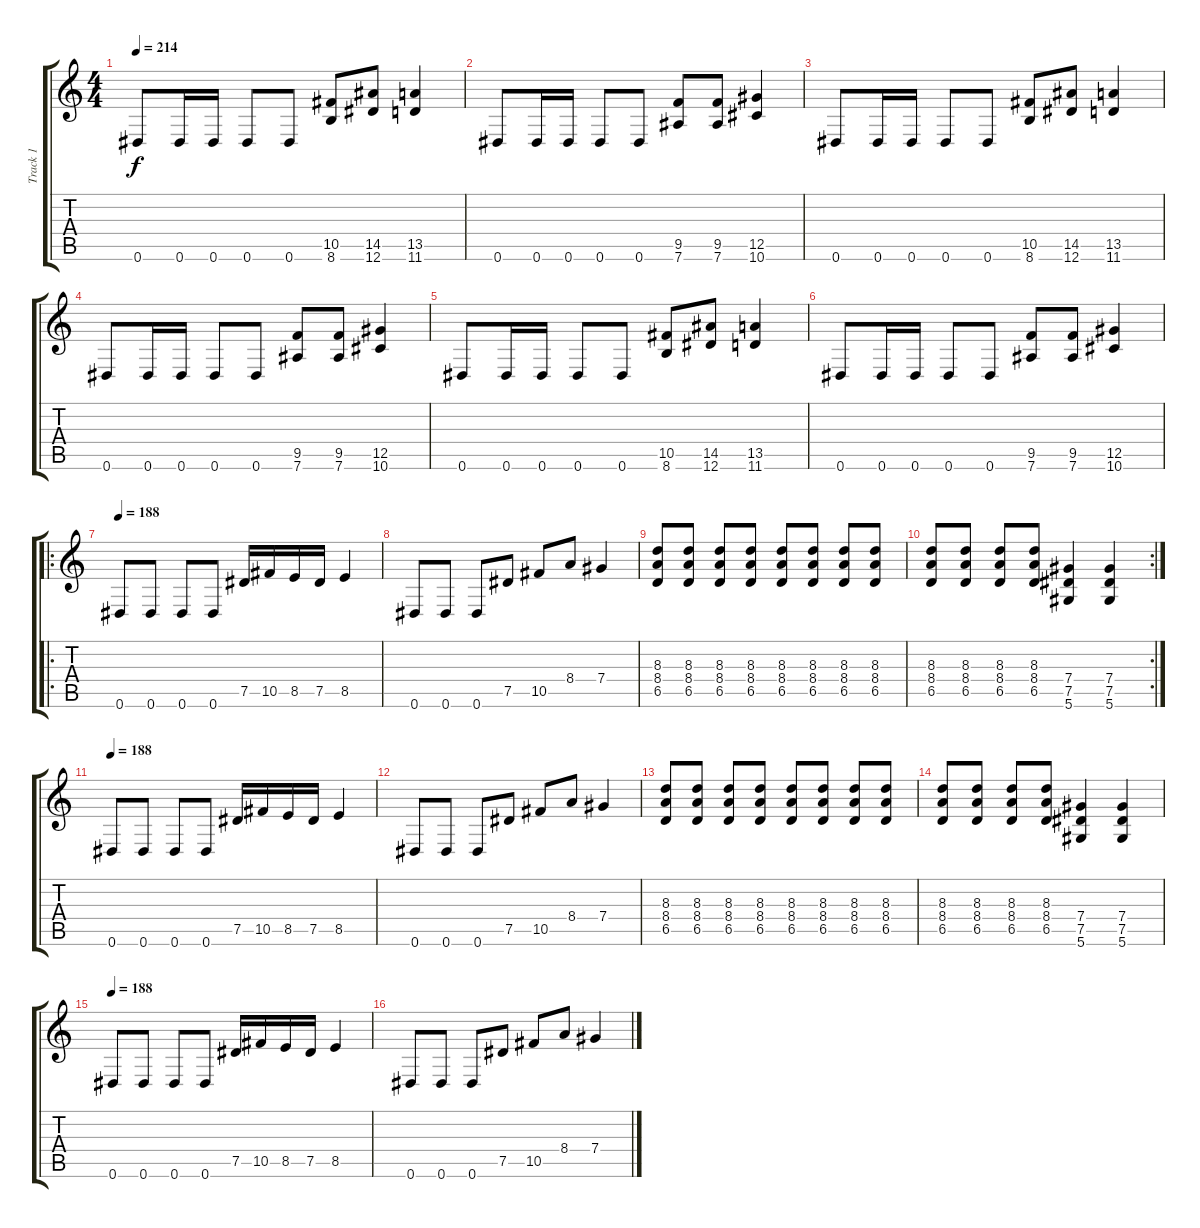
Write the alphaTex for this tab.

\track ("Track 1" "Track 1") {instrument distortionguitar}
\staff {score tabs}
\tuning (Eb4 Bb3 Gb3 Db3 Ab2 Eb2) {hide}
\ts (4 4)
\tempo 214
\clef g2
\ks c
0.6.8{dy f} 0.6.16 0.6.16 0.6.8 0.6.8 (10.5 8.6).8 (14.5 12.6).8 (13.5 11.6).4 |
0.6.8 0.6.16 0.6.16 0.6.8 0.6.8 (9.5 7.6).8 (9.5 7.6).8 (12.5 10.6).4 |
0.6.8 0.6.16 0.6.16 0.6.8 0.6.8 (10.5 8.6).8 (14.5 12.6).8 (13.5 11.6).4 |
0.6.8 0.6.16 0.6.16 0.6.8 0.6.8 (9.5 7.6).8 (9.5 7.6).8 (12.5 10.6).4 |
0.6.8 0.6.16 0.6.16 0.6.8 0.6.8 (10.5 8.6).8 (14.5 12.6).8 (13.5 11.6).4 |
0.6.8 0.6.16 0.6.16 0.6.8 0.6.8 (9.5 7.6).8 (9.5 7.6).8 (12.5 10.6).4 |
\ro
\tempo 188
0.6.8 0.6.8 0.6.8 0.6.8 7.5.16 10.5.16 8.5.16 7.5.16 8.5.4 |
0.6.8 0.6.8 0.6.8 7.5.8 10.5.8 8.4.8 7.4.4 |
(8.3 8.4 6.5).8 (8.3 8.4 6.5).8 (8.3 8.4 6.5).8 (8.3 8.4 6.5).8 (8.3 8.4 6.5).8 (8.3 8.4 6.5).8 (8.3 8.4 6.5).8 (8.3 8.4 6.5).8 |
\rc 2
(8.3 8.4 6.5).8 (8.3 8.4 6.5).8 (8.3 8.4 6.5).8 (8.3 8.4 6.5).8 (7.4 7.5 5.6).4 (7.4 7.5 5.6).4 |
\tempo 188
0.6.8 0.6.8 0.6.8 0.6.8 7.5.16 10.5.16 8.5.16 7.5.16 8.5.4 |
0.6.8 0.6.8 0.6.8 7.5.8 10.5.8 8.4.8 7.4.4 |
(8.3 8.4 6.5).8 (8.3 8.4 6.5).8 (8.3 8.4 6.5).8 (8.3 8.4 6.5).8 (8.3 8.4 6.5).8 (8.3 8.4 6.5).8 (8.3 8.4 6.5).8 (8.3 8.4 6.5).8 |
(8.3 8.4 6.5).8 (8.3 8.4 6.5).8 (8.3 8.4 6.5).8 (8.3 8.4 6.5).8 (7.4 7.5 5.6).4 (7.4 7.5 5.6).4 |
\tempo 188
0.6.8 0.6.8 0.6.8 0.6.8 7.5.16 10.5.16 8.5.16 7.5.16 8.5.4 |
0.6.8 0.6.8 0.6.8 7.5.8 10.5.8 8.4.8 7.4.4
